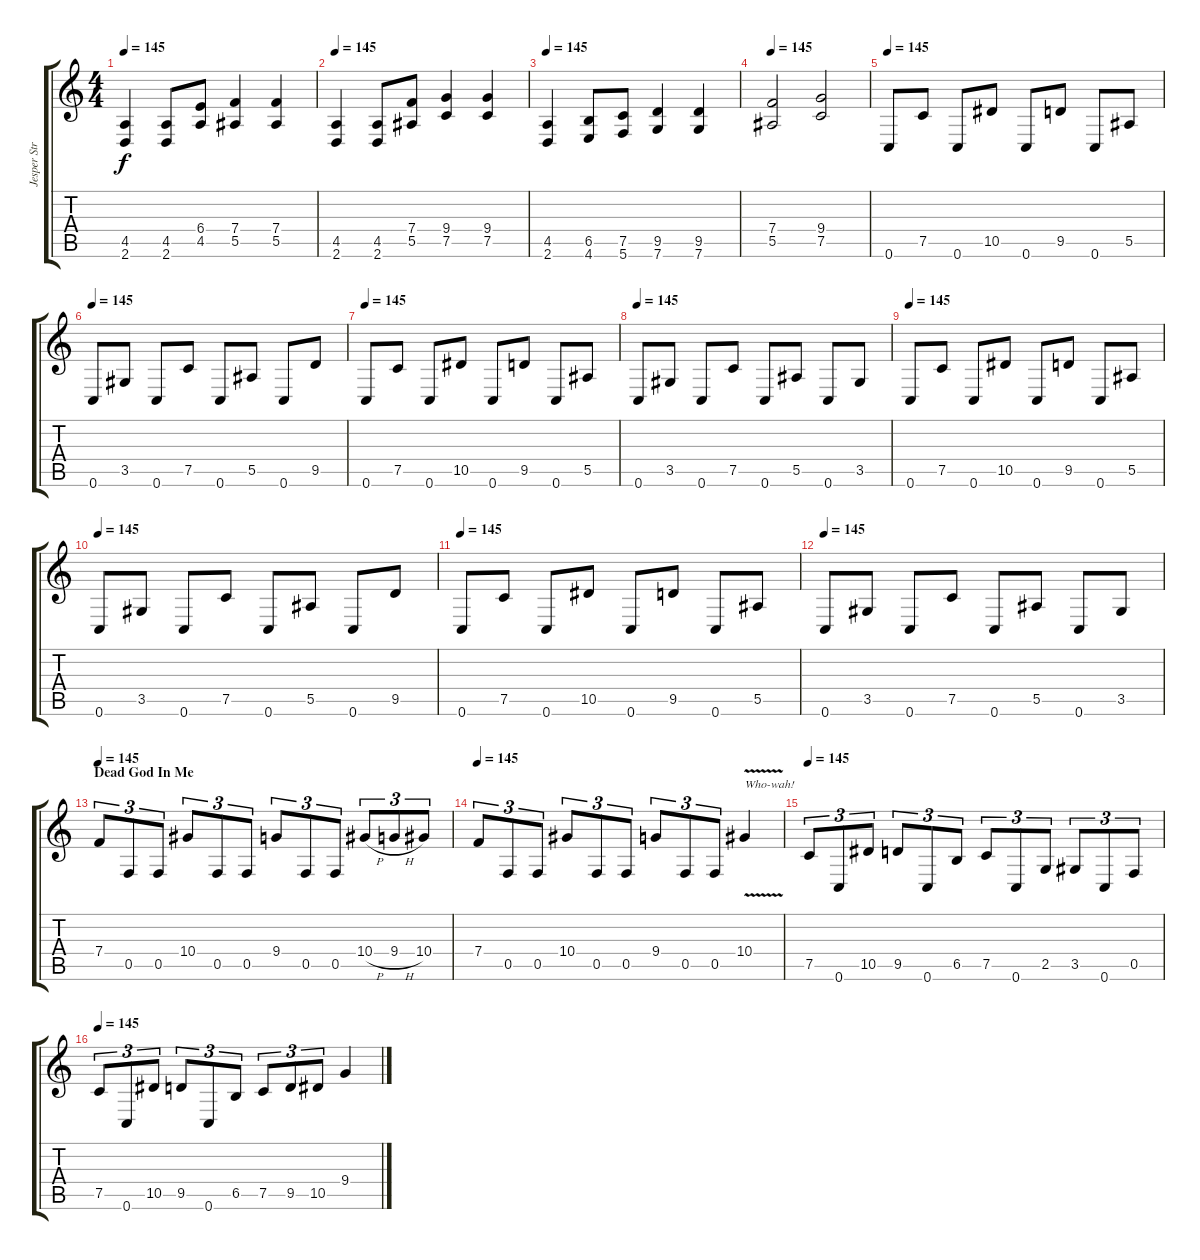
\track ("Jesper Stromblad" "Jesper Str") {instrument overdrivenguitar}
\staff {score tabs}
\tuning (C4 G3 Eb3 Bb2 F2 C2) {hide}
\ts (4 4)
\tempo 145
\clef g2
\ks c
(4.5 2.6).4{dy f} (4.5 2.6).8 (6.4 4.5).8 (7.4 5.5).4 (7.4 5.5).4 |
\tempo 145
(4.5 2.6).4 (4.5 2.6).8 (7.4 5.5).8 (9.4 7.5).4 (9.4 7.5).4 |
\tempo 145
(4.5 2.6).4 (6.5 4.6).8 (7.5 5.6).8 (9.5 7.6).4 (9.5 7.6).4 |
\tempo 145
(7.4 5.5).2 (9.4 7.5).2 |
\tempo 145
0.6.8 7.5.8 0.6.8 10.5.8 0.6.8 9.5.8 0.6.8 5.5.8 |
\tempo 145
0.6.8 3.5.8 0.6.8 7.5.8 0.6.8 5.5.8 0.6.8 9.5.8 |
\tempo 145
0.6.8 7.5.8 0.6.8 10.5.8 0.6.8 9.5.8 0.6.8 5.5.8 |
\tempo 145
0.6.8 3.5.8 0.6.8 7.5.8 0.6.8 5.5.8 0.6.8 3.5.8 |
\tempo 145
0.6.8 7.5.8 0.6.8 10.5.8 0.6.8 9.5.8 0.6.8 5.5.8 |
\tempo 145
0.6.8 3.5.8 0.6.8 7.5.8 0.6.8 5.5.8 0.6.8 9.5.8 |
\tempo 145
0.6.8 7.5.8 0.6.8 10.5.8 0.6.8 9.5.8 0.6.8 5.5.8 |
\tempo 145
0.6.8 3.5.8 0.6.8 7.5.8 0.6.8 5.5.8 0.6.8 3.5.8 |
\section ("" "Dead God In Me")
\tempo 145
7.4.8{tu (3 2)} 0.5.8{tu (3 2)} 0.5.8{tu (3 2)} 10.4.8{tu (3 2)} 0.5.8{tu (3 2)} 0.5.8{tu (3 2)} 9.4.8{tu (3 2)} 0.5.8{tu (3 2)} 0.5.8{tu (3 2)} 10.4{h}.8{tu (3 2)} 9.4{h}.8{tu (3 2)} 10.4.8{tu (3 2)} |
\tempo 145
7.4.8{tu (3 2)} 0.5.8{tu (3 2)} 0.5.8{tu (3 2)} 10.4.8{tu (3 2)} 0.5.8{tu (3 2)} 0.5.8{tu (3 2)} 9.4.8{tu (3 2)} 0.5.8{tu (3 2)} 0.5.8{tu (3 2)} 10.4{v}.4{txt "Who-wah!"} |
\tempo 145
7.5.8{tu (3 2)} 0.6.8{tu (3 2)} 10.5.8{tu (3 2)} 9.5.8{tu (3 2)} 0.6.8{tu (3 2)} 6.5.8{tu (3 2)} 7.5.8{tu (3 2)} 0.6.8{tu (3 2)} 2.5.8{tu (3 2)} 3.5.8{tu (3 2)} 0.6.8{tu (3 2)} 0.5.8{tu (3 2)} |
\tempo 145
7.5.8{tu (3 2)} 0.6.8{tu (3 2)} 10.5.8{tu (3 2)} 9.5.8{tu (3 2)} 0.6.8{tu (3 2)} 6.5.8{tu (3 2)} 7.5.8{tu (3 2)} 9.5.8{tu (3 2)} 10.5.8{tu (3 2)} 9.4.4
